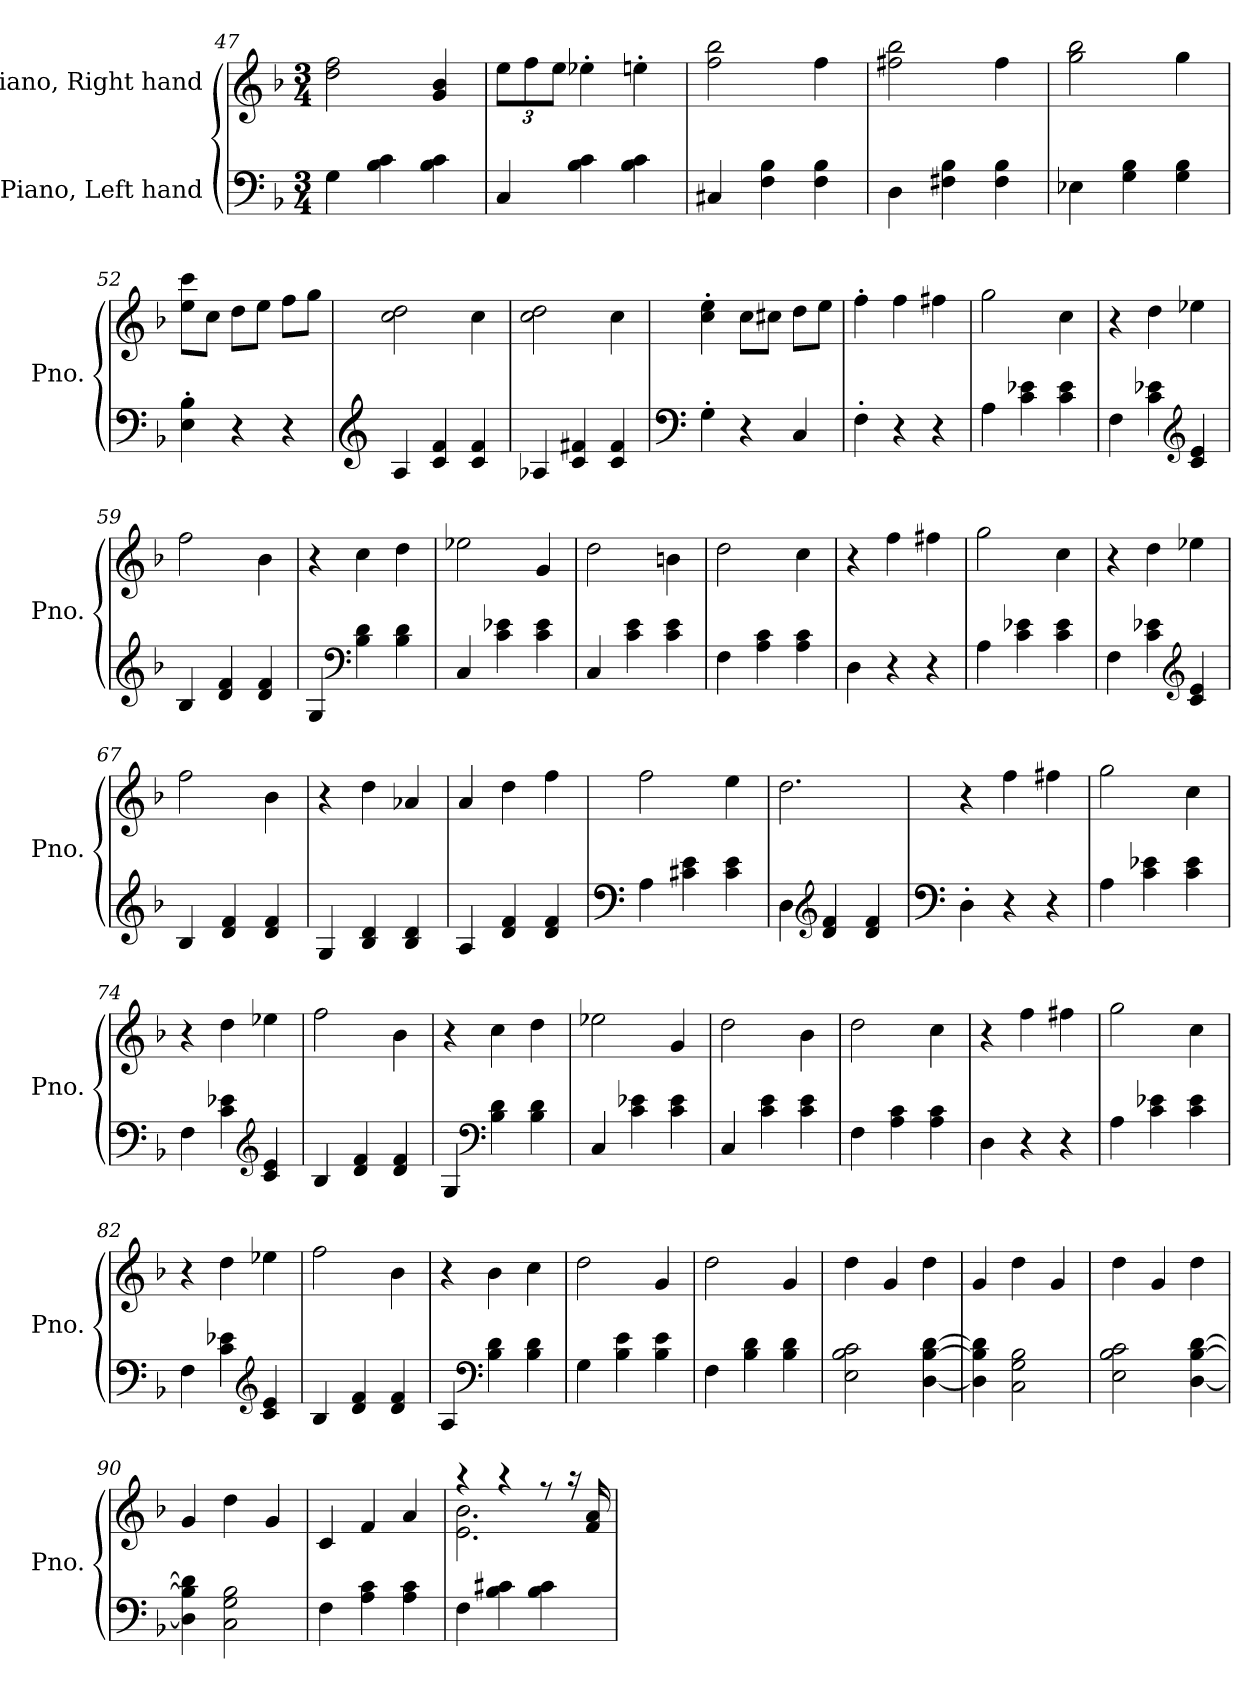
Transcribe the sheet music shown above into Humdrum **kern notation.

**kern	**kern
*part2	*part1
*staff2	*staff1
*I"Piano, Left hand	*I"Piano, Right hand
*I'Pno.	*I'Pno.
*clefF4	*clefG2
*k[b-]	*k[b-]
*M3/4	*M3/4
=47	=47
4G\	2dd\ 2ff\
4B-\ 4c\	.
4B-\ 4c\	4g/ 4b-/
=48	=48
*	*Xbrackettup
4C/	12ee\L
.	12ff\
.	12ee\J
4B-\ 4c\	4ee-X'\
4B-\ 4c\	4een'\
=49	=49
4C#X/	2ff\ 2bb-\
4F\ 4B-\	.
4F\ 4B-\	4ff\
=50	=50
4D\	2ff#X\ 2bb-\
4F#X\ 4B-\	.
4F#\ 4B-\	4ff#\
!!LO:LB:g=z
=51	=51
4E-X\	2gg\ 2bb-\
4G\ 4B-\	.
4G\ 4B-\	4gg\
=52	=52
4E\' 4B-\'	8ee\ 8ccc\L
.	8cc\J
4r	8dd\L
.	8ee\J
4r	8ff\L
.	8gg\J
=53	=53
*clefG2	*
4A/	2cc\ 2dd\
4c/ 4f/	.
4c/ 4f/	4cc\
=54	=54
4A-X/	2cc\ 2dd\
4c/ 4f#X/	.
4c/ 4f#/	4cc\
=55	=55
*clefF4	*
4G'\	4cc\' 4ee\'
4r	8cc\L
.	8cc#X\J
4C/	8dd\L
.	8ee\J
=56	=56
4F'\	4ff'\
4r	4ff\
4r	4ff#X\
=57	=57
4A\	2gg\
4c\ 4e-X\	.
4c\ 4e-\	4cc\
!!LO:LB:g=z
=58	=58
4F\	4r
4c\ 4e-X\	4dd\
*clefG2	*
4c/ 4e-/	4ee-X\
=59	=59
4B-/	2ff\
4d/ 4f/	.
4d/ 4f/	4b-\
=60	=60
4G/	4r
*clefF4	*
4B-\ 4d\	4cc\
4B-\ 4d\	4dd\
=61	=61
4C/	2ee-X\
4c\ 4e-X\	.
4c\ 4e-\	4g/
=62	=62
4C/	2dd\
4c\ 4e\	.
4c\ 4e\	4bn\
=63	=63
4F\	2dd\
4A\ 4c\	.
4A\ 4c\	4cc\
=64	=64
4D\	4r
4r	4ff\
4r	4ff#X\
=65	=65
4A\	2gg\
4c\ 4e-X\	.
4c\ 4e-\	4cc\
!!LO:LB:g=z
=66	=66
4F\	4r
4c\ 4e-X\	4dd\
*clefG2	*
4c/ 4e-/	4ee-X\
=67	=67
4B-/	2ff\
4d/ 4f/	.
4d/ 4f/	4b-\
=68	=68
4G/	4r
4B-/ 4d/	4dd\
4B-/ 4d/	4a-X/
=69	=69
4A/	4a/
4d/ 4f/	4dd\
4d/ 4f/	4ff\
=70	=70
*clefF4	*
4A\	2ff\
4c#X\ 4e\	.
4c#\ 4e\	4ee\
=71	=71
4D\	2.dd\
*clefG2	*
4d/ 4f/	.
4d/ 4f/	.
=72	=72
*clefF4	*
4D'\	4r
4r	4ff\
4r	4ff#X\
!!LO:LB:g=z
=73	=73
4A\	2gg\
4c\ 4e-X\	.
4c\ 4e-\	4cc\
=74	=74
4F\	4r
4c\ 4e-X\	4dd\
*clefG2	*
4c/ 4e-/	4ee-X\
=75	=75
4B-/	2ff\
4d/ 4f/	.
4d/ 4f/	4b-\
=76	=76
4G/	4r
*clefF4	*
4B-\ 4d\	4cc\
4B-\ 4d\	4dd\
=77	=77
4C/	2ee-X\
4c\ 4e-X\	.
4c\ 4e-\	4g/
=78	=78
4C/	2dd\
4c\ 4e\	.
4c\ 4e\	4b-\
=79	=79
4F\	2dd\
4A\ 4c\	.
4A\ 4c\	4cc\
=80	=80
4D\	4r
4r	4ff\
4r	4ff#X\
!!LO:PB:g=z
=81	=81
4A\	2gg\
4c\ 4e-X\	.
4c\ 4e-\	4cc\
=82	=82
4F\	4r
4c\ 4e-X\	4dd\
*clefG2	*
4c/ 4e-/	4ee-X\
=83	=83
4B-/	2ff\
4d/ 4f/	.
4d/ 4f/	4b-\
=84	=84
4A/	4r
*clefF4	*
4B-\ 4d\	4b-\
4B-\ 4d\	4cc\
=85	=85
4G\	2dd\
4B-\ 4e\	.
4B-\ 4e\	4g/
=86	=86
4F\	2dd\
4B-\ 4d\	.
4B-\ 4d\	4g/
=87	=87
2E\ 2B-\ 2c\	4dd\
.	4g/
[4D\ [4B-\ [4d\	4dd\
=88	=88
4D\] 4B-\] 4d\]	4g/
2C\ 2G\ 2B-\	4dd\
.	4g/
!!LO:LB:g=z
=89	=89
2E\ 2B-\ 2c\	4dd\
.	4g/
[4D\ [4B-\ [4d\	4dd\
=90	=90
4D\] 4B-\] 4d\]	4g/
2C\ 2G\ 2B-\	4dd\
.	4g/
=91	=91
4F\	4c/
4A\ 4c\	4f/
4A\ 4c\	4a/
=92	=92
*	*^
4F\	4r	2.e\ 2.b-\
4B-\ 4c#X\	4r	.
4B-\ 4c#\	8r	.
.	16r	.
.	16f/ 16a/	.
*	*v	*v
=	=
*-	*-
